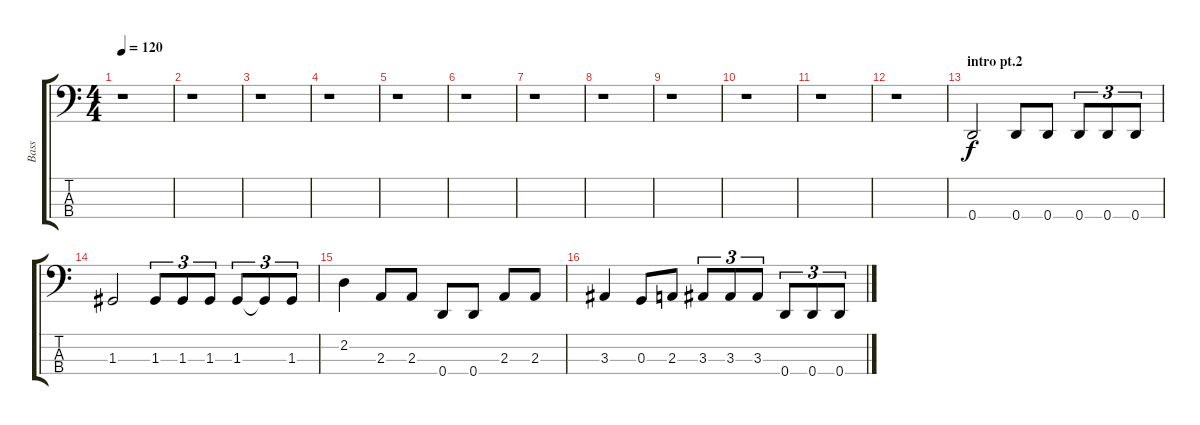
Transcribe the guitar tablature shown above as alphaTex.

\track ("Bass" "Bass") {instrument electricbasspick}
\staff {score tabs}
\tuning (F2 C2 G1 D1) {hide}
\ts (4 4)
\tempo 120
\clef f4
\ks c
r.1{dy f} |
r.1 |
r.1 |
r.1 |
r.1 |
r.1 |
r.1 |
r.1 |
r.1 |
r.1 |
r.1 |
r.1 |
\section ("" "intro pt.2")
0.4.2 0.4.8 0.4.8 0.4.8{tu (3 2)} 0.4.8{tu (3 2)} 0.4.8{tu (3 2)} |
1.3.2 1.3.8{tu (3 2)} 1.3.8{tu (3 2)} 1.3.8{tu (3 2)} 1.3.8{tu (3 2)} 1.3{t}.8{tu (3 2)} 1.3.8{tu (3 2)} |
2.2.4 2.3.8 2.3.8 0.4.8 0.4.8 2.3.8 2.3.8 |
3.3.4 0.3.8 2.3.8 3.3.8{tu (3 2)} 3.3.8{tu (3 2)} 3.3.8{tu (3 2)} 0.4.8{tu (3 2)} 0.4.8{tu (3 2)} 0.4.8{tu (3 2)}
